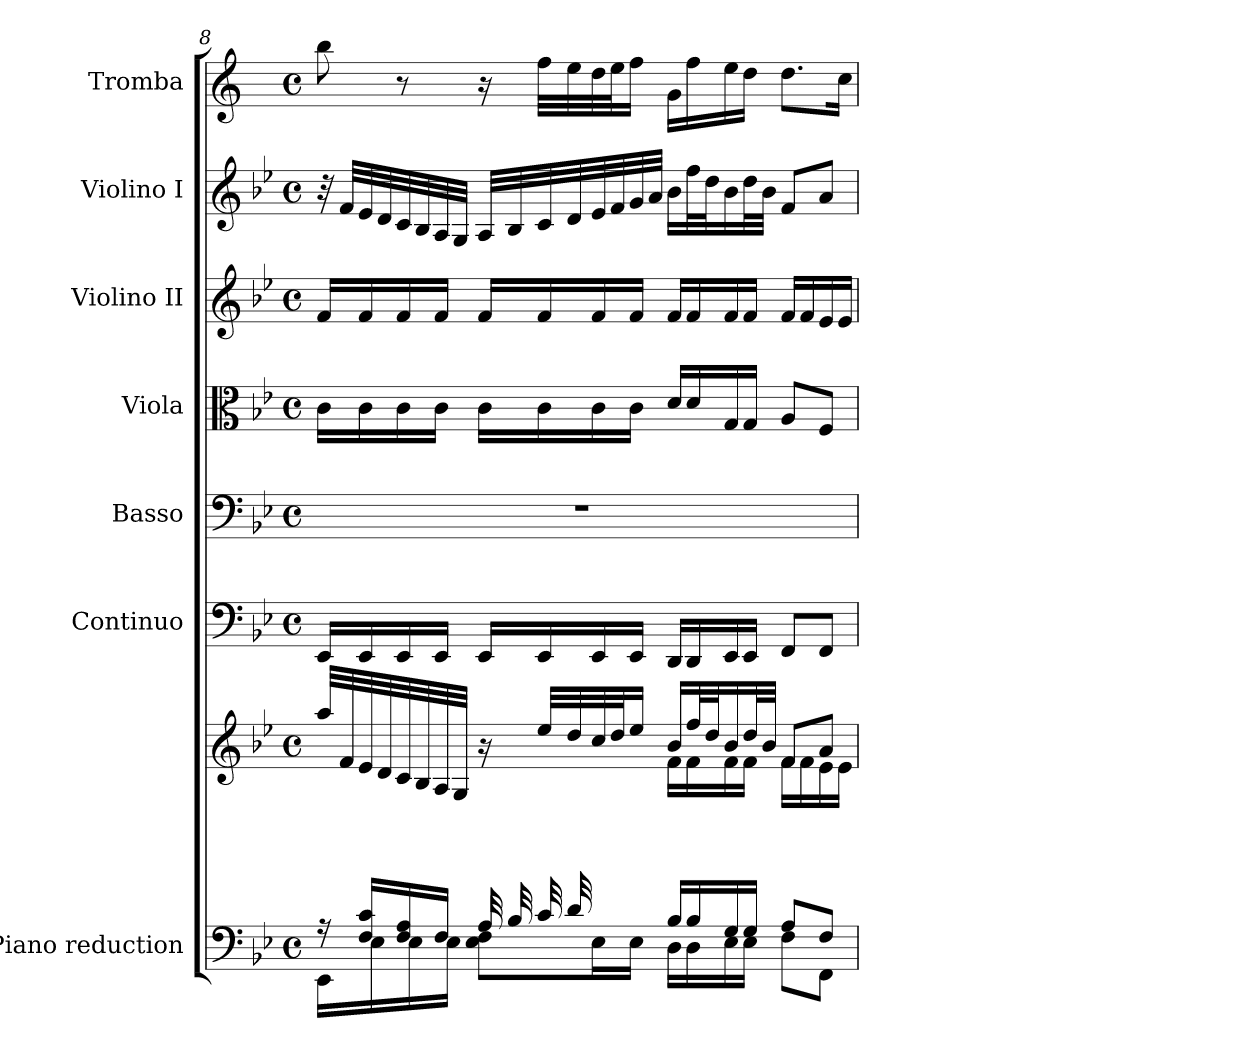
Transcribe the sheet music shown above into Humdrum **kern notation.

**kern	**kern	**kern	**kern	**kern	**kern	**kern	**kern
*part7	*part7	*part6	*part5	*part4	*part3	*part2	*part1
*staff8	*staff7	*staff6	*staff5	*staff4	*staff3	*staff2	*staff1
*I"Piano reduction	*	*I"Continuo	*I"Basso	*I"Viola	*I"Violino II	*I"Violino I	*I"Tromba
*I'Pno	*	*	*	*	*	*	*
!!LO:LB:g=z
*clefF4	*clefG2	*clefF4	*clefF4	*clefC3	*clefG2	*clefG2	*clefG2
*	*	*	*	*	*	*	*ITrd1c2
*k[b-e-]	*k[b-e-]	*k[b-e-]	*k[b-e-]	*k[b-e-]	*k[b-e-]	*k[b-e-]	*k[b-e-]
*M4/4	*M4/4	*M4/4	*M4/4	*M4/4	*M4/4	*M4/4	*M4/4
*met(c)	*met(c)	*met(c)	*met(c)	*met(c)	*met(c)	*met(c)	*met(c)
=8	=8	=8	=8	=8	=8	=8	=8
*^	*^	*	*	*	*	*	*
*	*^	*	*	*	*	*	*	*	*
4ryy	16r	16EE-\LL	32aa/LLL	4ryy	16EE-/LL	1r	16c\LL	16f/LL	32r	8aa\
.	.	.	32f/	.	.	.	.	.	32f/LLL	.
.	16F/ 16c/LL	16E-\	32e-/	.	16EE-/	.	16c\	16f/	32e-/	.
.	.	.	32d/	.	.	.	.	.	32d/	.
.	16F/ 16A/	16E-\	32c/	.	16EE-/	.	16c\	16f/	32c/	8r
.	.	.	32B-/	.	.	.	.	.	32B-/	.
.	16F/JJ	16E-\JJ	32A/	.	16EE-/JJ	.	16c\JJ	16f/JJ	32A/	.
.	.	.	32G/JJJ	.	.	.	.	.	32G/JJJ	.
32A/LLL	4ryy	8E-\ 8F\L	16r	8ryy	16EE-/LL	.	16c\LL	16f/LL	32A/LLL	16r
32B-/	.	.	.	.	.	.	.	.	32B-/	.
32c/	.	.	32ee-/LLL	.	16EE-/	.	16c\	16f/	32c/	32ee-\LLL
32d/	.	.	32dd/	.	.	.	.	.	32d/	32dd\
2ryy	.	16E-\L	32cc/	32e-\	16EE-/	.	16c\	16f/	32e-/	32cc\
.	.	.	32dd/J	32f\	.	.	.	.	32f/	32dd\J
.	.	16E-\JJ	16ee-/JJ	32g\	16EE-/JJ	.	16c\JJ	16f/JJ	32g/	16ee-\JJ
.	.	.	.	32a\JJJ	.	.	.	.	32a/JJJ	.
.	16B-/LL	16D\LL	16b-/LL	16f\LL	16DD/LL	.	16d/LL	16f/LL	16b-\LL	16f\LL
.	16B-/	16D\	32ff/L	16f\	16DD/	.	16d/	16f/	32ff\L	16ee-\
.	.	.	32dd/J	.	.	.	.	.	32dd\J	.
.	16G/	16E-\	16b-/	16f\	16EE-/	.	16G/	16f/	16b-\	16dd\
.	16G/JJ	16E-\JJ	32dd/L	16f\JJ	16EE-/JJ	.	16G/JJ	16f/JJ	32dd\L	16cc\JJ
.	.	.	32b-/JJJ	.	.	.	.	.	32b-\JJJ	.
.	8A/L	8F\L	8f/L	16f\LL	8FF/L	.	8A/L	16f/LL	8f/L	8.cc\L
.	.	.	.	16f\	.	.	.	16f/	.	.
8ryy	8F/J	8FF\J	8a/J	16e-\	8FF/J	.	8F/J	16e-/	8a/J	.
.	.	.	.	16e-\JJ	.	.	.	16e-/JJ	.	16b-\Jk
*v	*v	*v	*	*	*	*	*	*	*	*
*	*v	*v	*	*	*	*	*	*
=	=	=	=	=	=	=	=
*-	*-	*-	*-	*-	*-	*-	*-
